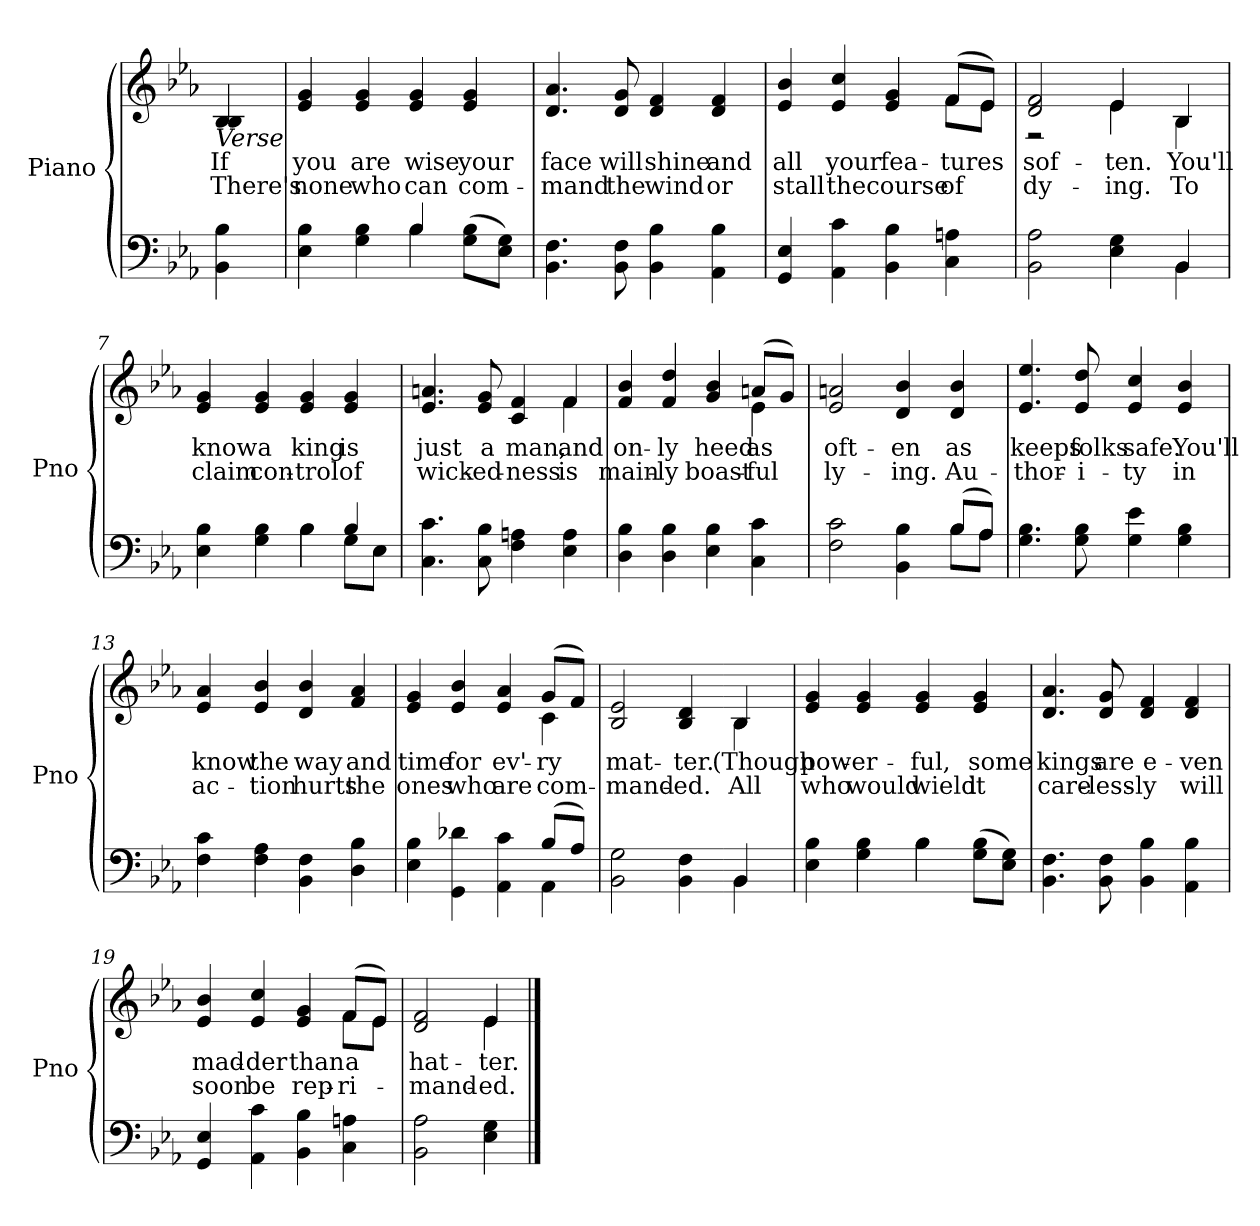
**kern	**kern	**text	**text
*part2	*part1	*part1	*part1
*staff2	*staff1	*staff1	*staff1
*I"Piano	*I"Piano	*	*
*I'Pno	*I'Pno	*	*
*clefF4	*clefG2	*	*
*k[b-e-a-]	*k[b-e-a-]	*	*
=1	=1	=1	=1
!	!LO:TX:b:i:t=Verse	!	!
!	!	!LO:LY:b	!LO:LY:b
4BB-\ 4B-\	4B-/ 4B-/	If	There's
=2	=2	=2	=2
*^	*	*	*
!	!	!	!LO:LY:b	!LO:LY:b
4E-\ 4B-\	2ryy	4e-/ 4g/	you	none
!	!	!	!LO:LY:b	!LO:LY:b
4G\ 4B-\	.	4e-/ 4g/	are	who
!	!	!	!LO:LY:b	!LO:LY:b
4B-/	4B-\	4e-/ 4g/	wise	can
!	!	!	!LO:LY:b	!LO:LY:b
(8G\ 8B-\L	4ryy	4e-/ 4g/	your	com-
8E-\ 8G\J)	.	.	.	.
*v	*v	*	*	*
=3	=3	=3	=3
!	!	!LO:LY:b	!LO:LY:b
4.BB-\ 4.F\	4.d/ 4.a-/	face	-mand
!	!	!LO:LY:b	!LO:LY:b
8BB-\ 8F\	8d/ 8g/	will	the
!	!	!LO:LY:b	!LO:LY:b
4BB-\ 4B-\	4d/ 4f/	shine	wind
!	!	!LO:LY:b	!LO:LY:b
4AA-\ 4B-\	4d/ 4f/	and	or
=4	=4	=4	=4
!	!	!LO:LY:b	!LO:LY:b
*	*^	*	*
4GG/ 4E-/	4e-/ 4b-/	2.ryy	all	stall
!	!	!	!LO:LY:b	!LO:LY:b
4AA-\ 4c\	4e-/ 4cc/	.	your	the
!	!	!	!LO:LY:b	!LO:LY:b
4BB-\ 4B-\	4e-/ 4g/	.	fea-	course
!	!	!	!LO:LY:b	!LO:LY:b
4C\ 4An\	(8f/L	8f\L	-tures	of
.	8e-/J)	8e-\J	.	.
=5	=5	=5	=5	=5
!	!	!	!LO:LY:b	!LO:LY:b
2BB-\ 2A-\	2d/ 2f/	2r	sof-	dy-
!	!	!	!LO:LY:b	!LO:LY:b
4E-\ 4G\	4e-/	4e-\	-ten.	-ing.
!!LO:LB:g=z	!!
=6-	=6-	=6-	=6-	=6-
*^	*	*	*	*
!	!	!	!	!LO:LY:b	!LO:LY:b
4BB-/	4BB-\	4B-/	4B-\	You'll	To
=7	=7	=7	=7	=7	=7
!	!	!	!	!LO:LY:b	!LO:LY:b
*	*	*v	*v	*	*
4E-\ 4B-\	2ryy	4e-/ 4g/	know	claim
!	!	!	!LO:LY:b	!LO:LY:b
4G\ 4B-\	.	4e-/ 4g/	a	con-
!	!	!	!LO:LY:b	!LO:LY:b
4B-\	4B-\	4e-/ 4g/	king	-trol
!	!	!	!LO:LY:b	!LO:LY:b
8G\L	4B-/	4e-/ 4g/	is	of
8E-\J	.	.	.	.
*v	*v	*	*	*
=8	=8	=8	=8
!	!	!LO:LY:b	!LO:LY:b
*	*^	*	*
4.C\ 4.c\	4.e-/ 4.an/	2.ryy	just	wick-
!	!	!	!LO:LY:b	!LO:LY:b
8C\ 8B-\	8e-/ 8g/	.	a	-ed-
!	!	!	!LO:LY:b	!LO:LY:b
4F\ 4An\	4c/ 4f/	.	man,	-ness
!	!	!	!LO:LY:b	!LO:LY:b
4E-\ 4A\	4f/	4f\	and	is
=9	=9	=9	=9	=9
!	!	!	!LO:LY:b	!LO:LY:b
4D\ 4B-\	4f/ 4b-/	2.ryy	on-	main-
!	!	!	!LO:LY:b	!LO:LY:b
4D\ 4B-\	4f/ 4dd/	.	-ly	-ly
!	!	!	!LO:LY:b	!LO:LY:b
4E-\ 4B-\	4g/ 4b-/	.	heed	boast-
!	!	!	!LO:LY:b	!LO:LY:b
4C\ 4c\	(8an/L	4e-\	as	-ful
.	8g/J)	.	.	.
*	*v	*v	*	*
=10	=10	=10	=10
!	!	!LO:LY:b	!LO:LY:b
2F\ 2c\	2e-/ 2an/	oft-	ly-
!	!	!LO:LY:b	!LO:LY:b
4BB-\ 4B-\	4d/ 4b-/	-en	-ing.
!!LO:LB:g=z
=11-	=11-	=11-	=11-
*^	*	*	*
!	!	!	!LO:LY:b	!LO:LY:b
(8B-/L	8B-\L	4d/ 4b-/	as	Au-
8A-/J)	8A-\J	.	.	.
=12	=12	=12	=12	=12
!	!	!	!LO:LY:b	!LO:LY:b
*v	*v	*	*	*
4.G\ 4.B-\	4.e-/ 4.ee-/	keeps	-thor-
!	!	!LO:LY:b	!LO:LY:b
8G\ 8B-\	8e-/ 8dd/	folks	-i-
!	!	!LO:LY:b	!LO:LY:b
4G\ 4e-\	4e-/ 4cc/	safe.	-ty
!	!	!LO:LY:b	!LO:LY:b
4G\ 4B-\	4e-/ 4b-/	You'll	in
=13	=13	=13	=13
!	!	!LO:LY:b	!LO:LY:b
4F\ 4c\	4e-/ 4a-/	know	ac-
!	!	!LO:LY:b	!LO:LY:b
4F\ 4A-\	4e-/ 4b-/	the	-tion
!	!	!LO:LY:b	!LO:LY:b
4BB-\ 4F\	4d/ 4b-/	way	hurts
!	!	!LO:LY:b	!LO:LY:b
4D\ 4B-\	4f/ 4a-/	and	the
=14	=14	=14	=14
*^	*	*	*
!	!	!	!LO:LY:b	!LO:LY:b
*	*	*^	*	*
4E-\ 4B-\	2.ryy	4e-/ 4g/	2.ryy	time	ones
!	!	!	!	!LO:LY:b	!LO:LY:b
4GG\ 4d-X\	.	4e-/ 4b-/	.	for	who
!	!	!	!	!LO:LY:b	!LO:LY:b
4AA-\ 4c\	.	4e-/ 4a-/	.	ev'-	are
!	!	!	!	!LO:LY:b	!LO:LY:b
(8B-/L	4AA-\	(8g/L	4c\	-ry	com-
8A-/J)	.	8f/J)	.	.	.
*v	*v	*	*	*	*
*	*v	*v	*	*
=15	=15	=15	=15
!	!	!LO:LY:b	!LO:LY:b
2BB-\ 2G\	2B-/ 2e-/	mat-	-mand-
!	!	!LO:LY:b	!LO:LY:b
4BB-\ 4F\	4B-/ 4d/	-ter.	-ed.
!!LO:LB:g=z
=16-	=16-	=16-	=16-
*^	*	*	*
!	!	!	!LO:LY:b	!LO:LY:b
*	*	*^	*	*
4BB-/	4BB-\	4B-/	4B-\	(Though	All
=17	=17	=17	=17	=17	=17
!	!	!	!	!LO:LY:b	!LO:LY:b
*	*	*v	*v	*	*
4E-\ 4B-\	2ryy	4e-/ 4g/	pow-	who
!	!	!	!LO:LY:b	!LO:LY:b
4G\ 4B-\	.	4e-/ 4g/	-er-	would
!	!	!	!LO:LY:b	!LO:LY:b
4B-\	4B-\	4e-/ 4g/	-ful,	wield
!	!	!	!LO:LY:b	!LO:LY:b
(8G\ 8B-\L	4ryy	4e-/ 4g/	some	it
8E-\ 8G\J)	.	.	.	.
*v	*v	*	*	*
=18	=18	=18	=18
!	!	!LO:LY:b	!LO:LY:b
4.BB-\ 4.F\	4.d/ 4.a-/	kings	care-
!	!	!LO:LY:b	!LO:LY:b
8BB-\ 8F\	8d/ 8g/	are	-less-
!	!	!LO:LY:b	!LO:LY:b
4BB-\ 4B-\	4d/ 4f/	e-	-ly
!	!	!LO:LY:b	!LO:LY:b
4AA-\ 4B-\	4d/ 4f/	-ven	will
=19	=19	=19	=19
!	!	!LO:LY:b	!LO:LY:b
*	*^	*	*
4GG/ 4E-/	4e-/ 4b-/	2.ryy	mad-	soon
!	!	!	!LO:LY:b	!LO:LY:b
4AA-\ 4c\	4e-/ 4cc/	.	-der	be
!	!	!	!LO:LY:b	!LO:LY:b
4BB-\ 4B-\	4e-/ 4g/	.	than	rep-
!	!	!	!LO:LY:b	!LO:LY:b
4C\ 4An\	(8f/L	8f\L	a	-ri-
.	8e-/J)	8e-\J	.	.
=20	=20	=20	=20	=20
!	!	!	!LO:LY:b	!LO:LY:b
2BB-\ 2A-\	2d/ 2f/	2ryy	hat-	-mand-
!	!	!	!LO:LY:b	!LO:LY:b
4E-\ 4G\	4e-/	4e-\	-ter.	-ed.
*	*v	*v	*	*
==	==	==	==
*-	*-	*-	*-
